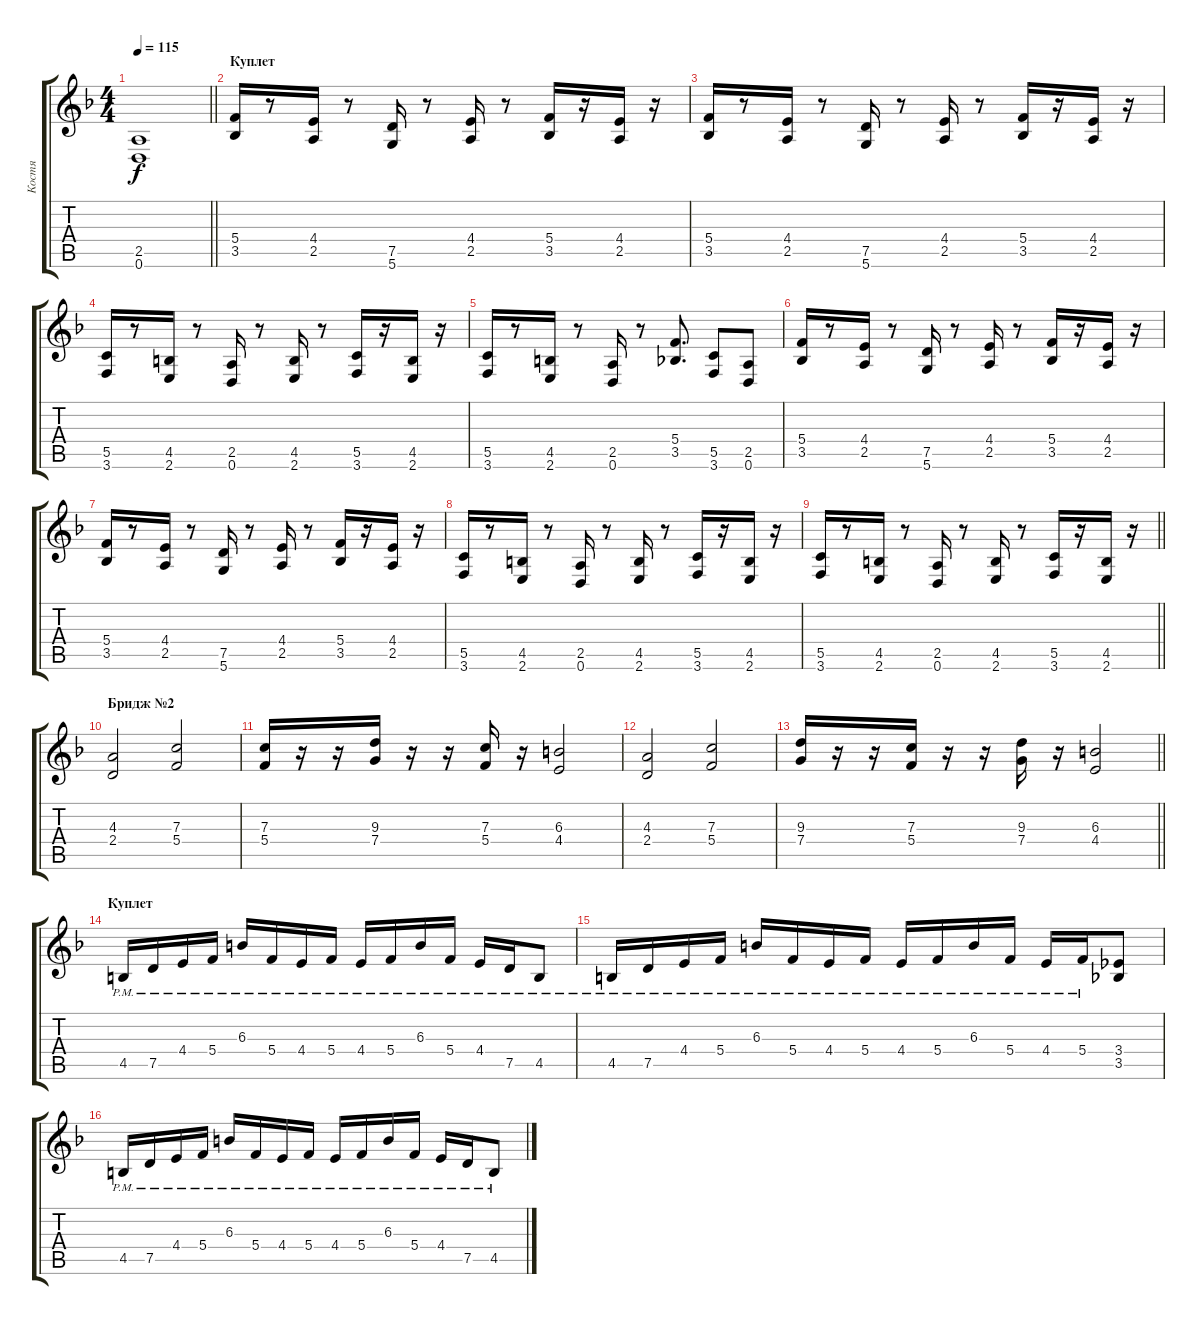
\track ("Костя" "Костя") {instrument distortionguitar}
\staff {score tabs}
\tuning (D4 A3 F3 C3 G2 D2) {hide}
\ts (4 4)
\tempo 115
\clef g2
\barLineRight lightlight
\ks dminor
(2.5{t} 0.6{t}).1{dy f} |
\section ("" "Куплет")
(5.4 3.5).16 r.8 (4.4 2.5).16 r.8 (7.5 5.6).16 r.8 (4.4 2.5).16 r.8 (5.4 3.5).16 r.16 (4.4 2.5).16 r.16 |
(5.4 3.5).16 r.8 (4.4 2.5).16 r.8 (7.5 5.6).16 r.8 (4.4 2.5).16 r.8 (5.4 3.5).16 r.16 (4.4 2.5).16 r.16 |
(5.5 3.6).16 r.8 (4.5 2.6).16 r.8 (2.5 0.6).16 r.8 (4.5 2.6).16 r.8 (5.5 3.6).16 r.16 (4.5 2.6).16 r.16 |
(5.5 3.6).16 r.8 (4.5 2.6).16 r.8 (2.5 0.6).16 r.8 (5.4 3.5).8{d} (5.5 3.6).8 (2.5 0.6).8 |
(5.4 3.5).16 r.8 (4.4 2.5).16 r.8 (7.5 5.6).16 r.8 (4.4 2.5).16 r.8 (5.4 3.5).16 r.16 (4.4 2.5).16 r.16 |
(5.4 3.5).16 r.8 (4.4 2.5).16 r.8 (7.5 5.6).16 r.8 (4.4 2.5).16 r.8 (5.4 3.5).16 r.16 (4.4 2.5).16 r.16 |
(5.5 3.6).16 r.8 (4.5 2.6).16 r.8 (2.5 0.6).16 r.8 (4.5 2.6).16 r.8 (5.5 3.6).16 r.16 (4.5 2.6).16 r.16 |
\barLineRight lightlight
(5.5 3.6).16 r.8 (4.5 2.6).16 r.8 (2.5 0.6).16 r.8 (4.5 2.6).16 r.8 (5.5 3.6).16 r.16 (4.5 2.6).16 r.16 |
\section ("" "Бридж №2")
(4.3 2.4).2 (7.3 5.4).2 |
(7.3 5.4).16 r.16 r.16 (9.3 7.4).16 r.16 r.16 (7.3 5.4).16 r.16 (6.3 4.4).2 |
(4.3 2.4).2 (7.3 5.4).2 |
\barLineRight lightlight
(9.3 7.4).16 r.16 r.16 (7.3 5.4).16 r.16 r.16 (9.3 7.4).16 r.16 (6.3 4.4).2 |
\section ("" "Куплет")
4.5{pm}.16 7.5{pm}.16 4.4{pm}.16 5.4{pm}.16 6.3{pm}.16 5.4{pm}.16 4.4{pm}.16 5.4{pm}.16 4.4{pm}.16 5.4{pm}.16 6.3{pm}.16 5.4{pm}.16 4.4{pm}.16 7.5{pm}.16 4.5{pm}.8 |
4.5{pm}.16 7.5{pm}.16 4.4{pm}.16 5.4{pm}.16 6.3{pm}.16 5.4{pm}.16 4.4{pm}.16 5.4{pm}.16 4.4{pm}.16 5.4{pm}.16 6.3{pm}.16 5.4{pm}.16 4.4{pm}.16 5.4{pm}.16 (3.4 3.5).8 |
4.5{pm}.16 7.5{pm}.16 4.4{pm}.16 5.4{pm}.16 6.3{pm}.16 5.4{pm}.16 4.4{pm}.16 5.4{pm}.16 4.4{pm}.16 5.4{pm}.16 6.3{pm}.16 5.4{pm}.16 4.4{pm}.16 7.5{pm}.16 4.5{pm}.8
